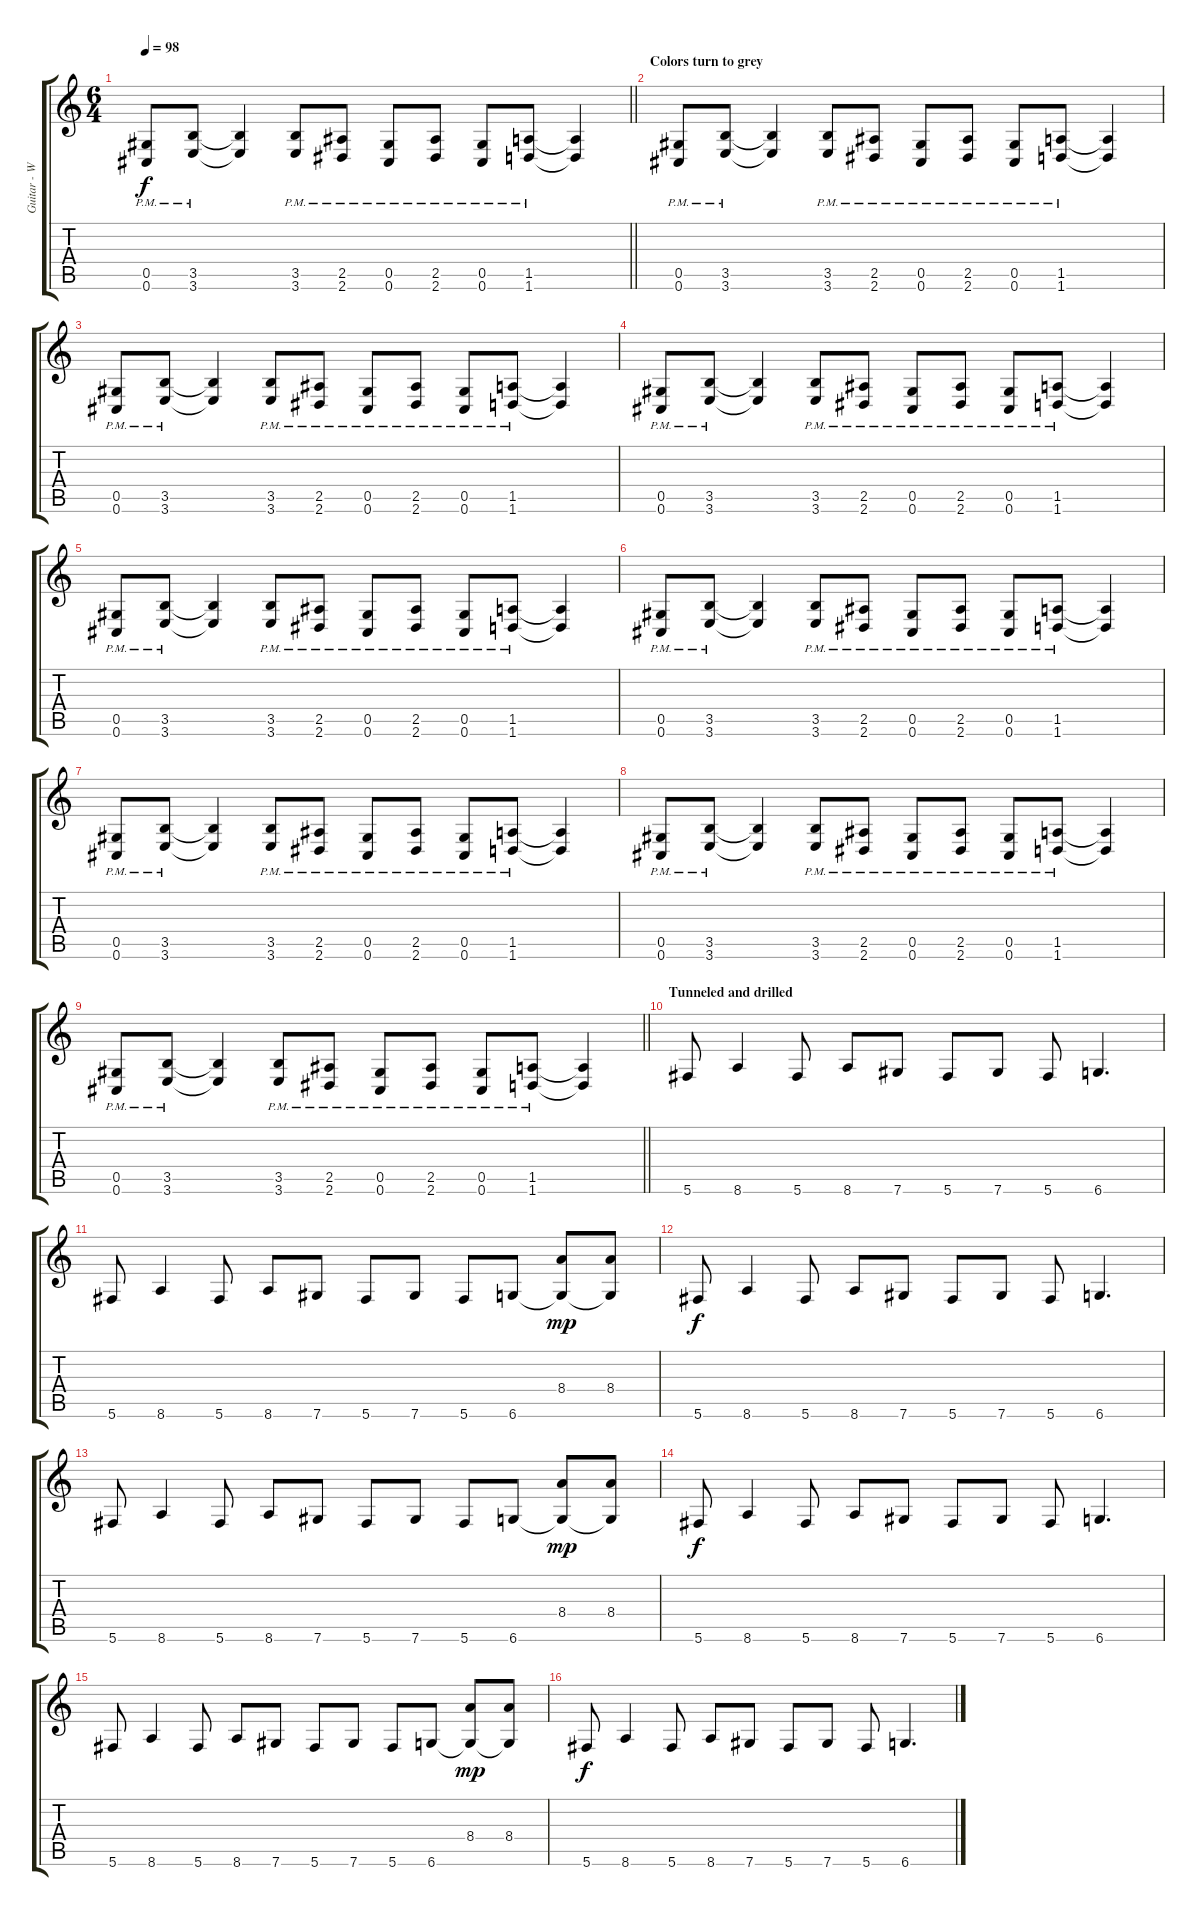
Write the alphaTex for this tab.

\track ("Guitar - William DuVall" "Guitar - W") {instrument distortionguitar}
\staff {score tabs}
\tuning (Eb4 Bb3 Gb3 Db3 Ab2 Db2) {hide}
\ts (6 4)
\tempo 98
\clef g2
\barLineRight lightlight
\ks c
(0.5{pm} 0.6{pm}).8{dy f} (3.5{pm} 3.6{pm}).8 (3.5{t} 3.6{t}).4 (3.5{pm} 3.6{pm}).8 (2.5{pm} 2.6{pm}).8 (0.5{pm} 0.6{pm}).8 (2.5{pm} 2.6{pm}).8 (0.5{pm} 0.6{pm}).8 (1.5{pm} 1.6{pm}).8 (1.5{t} 1.6{t}).4 |
\section ("" "Colors turn to grey")
(0.5{pm} 0.6{pm}).8{volume 13 balance 2} (3.5{pm} 3.6{pm}).8 (3.5{t} 3.6{t}).4 (3.5{pm} 3.6{pm}).8 (2.5{pm} 2.6{pm}).8 (0.5{pm} 0.6{pm}).8 (2.5{pm} 2.6{pm}).8 (0.5{pm} 0.6{pm}).8 (1.5{pm} 1.6{pm}).8 (1.5{t} 1.6{t}).4 |
(0.5{pm} 0.6{pm}).8 (3.5{pm} 3.6{pm}).8 (3.5{t} 3.6{t}).4 (3.5{pm} 3.6{pm}).8 (2.5{pm} 2.6{pm}).8 (0.5{pm} 0.6{pm}).8 (2.5{pm} 2.6{pm}).8 (0.5{pm} 0.6{pm}).8 (1.5{pm} 1.6{pm}).8 (1.5{t} 1.6{t}).4 |
(0.5{pm} 0.6{pm}).8 (3.5{pm} 3.6{pm}).8 (3.5{t} 3.6{t}).4 (3.5{pm} 3.6{pm}).8 (2.5{pm} 2.6{pm}).8 (0.5{pm} 0.6{pm}).8 (2.5{pm} 2.6{pm}).8 (0.5{pm} 0.6{pm}).8 (1.5{pm} 1.6{pm}).8 (1.5{t} 1.6{t}).4 |
(0.5{pm} 0.6{pm}).8 (3.5{pm} 3.6{pm}).8 (3.5{t} 3.6{t}).4 (3.5{pm} 3.6{pm}).8 (2.5{pm} 2.6{pm}).8 (0.5{pm} 0.6{pm}).8 (2.5{pm} 2.6{pm}).8 (0.5{pm} 0.6{pm}).8 (1.5{pm} 1.6{pm}).8 (1.5{t} 1.6{t}).4 |
(0.5{pm} 0.6{pm}).8 (3.5{pm} 3.6{pm}).8 (3.5{t} 3.6{t}).4 (3.5{pm} 3.6{pm}).8 (2.5{pm} 2.6{pm}).8 (0.5{pm} 0.6{pm}).8 (2.5{pm} 2.6{pm}).8 (0.5{pm} 0.6{pm}).8 (1.5{pm} 1.6{pm}).8 (1.5{t} 1.6{t}).4 |
(0.5{pm} 0.6{pm}).8 (3.5{pm} 3.6{pm}).8 (3.5{t} 3.6{t}).4 (3.5{pm} 3.6{pm}).8 (2.5{pm} 2.6{pm}).8 (0.5{pm} 0.6{pm}).8 (2.5{pm} 2.6{pm}).8 (0.5{pm} 0.6{pm}).8 (1.5{pm} 1.6{pm}).8 (1.5{t} 1.6{t}).4 |
(0.5{pm} 0.6{pm}).8 (3.5{pm} 3.6{pm}).8 (3.5{t} 3.6{t}).4 (3.5{pm} 3.6{pm}).8 (2.5{pm} 2.6{pm}).8 (0.5{pm} 0.6{pm}).8 (2.5{pm} 2.6{pm}).8 (0.5{pm} 0.6{pm}).8 (1.5{pm} 1.6{pm}).8 (1.5{t} 1.6{t}).4 |
\barLineRight lightlight
(0.5{pm} 0.6{pm}).8 (3.5{pm} 3.6{pm}).8 (3.5{t} 3.6{t}).4 (3.5{pm} 3.6{pm}).8 (2.5{pm} 2.6{pm}).8 (0.5{pm} 0.6{pm}).8 (2.5{pm} 2.6{pm}).8 (0.5{pm} 0.6{pm}).8 (1.5{pm} 1.6{pm}).8 (1.5{t} 1.6{t}).4 |
\section ("" "Tunneled and drilled")
5.6.8{volume 14} 8.6.4 5.6.8 8.6.8 7.6.8 5.6.8 7.6.8 5.6.8 6.6.4{d} |
5.6.8 8.6.4 5.6.8 8.6.8 7.6.8 5.6.8 7.6.8 5.6.8 6.6.8 (8.4 6.6{t}).8{dy mp} (8.4 6.6{t}).8 |
5.6.8{dy f} 8.6.4 5.6.8 8.6.8 7.6.8 5.6.8 7.6.8 5.6.8 6.6.4{d} |
5.6.8 8.6.4 5.6.8 8.6.8 7.6.8 5.6.8 7.6.8 5.6.8 6.6.8 (8.4 6.6{t}).8{dy mp} (8.4 6.6{t}).8 |
5.6.8{dy f} 8.6.4 5.6.8 8.6.8 7.6.8 5.6.8 7.6.8 5.6.8 6.6.4{d} |
5.6.8 8.6.4 5.6.8 8.6.8 7.6.8 5.6.8 7.6.8 5.6.8 6.6.8 (8.4 6.6{t}).8{dy mp} (8.4 6.6{t}).8 |
5.6.8{dy f} 8.6.4 5.6.8 8.6.8 7.6.8 5.6.8 7.6.8 5.6.8 6.6.4{d}
